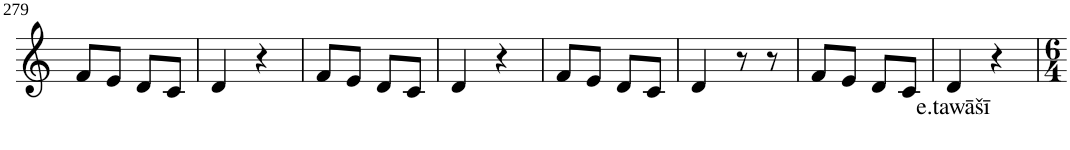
**kern	**text
*part1	*part1
*staff1	*staff1
*I"Violin	*
!!LO:PB:g=z
*clefG2	*
*k[]	*
*M2/4	*
=279	=279
8f/L	.
8e/J	.
8d/L	.
8c/J	.
=280	=280
4d/	.
4r	.
=281	=281
8f/L	.
8e/J	.
8d/L	.
8c/J	.
=282	=282
4d/	.
4r	.
=283	=283
8f/L	.
8e/J	.
8d/L	.
8c/J	.
=284	=284
4d/	.
8r	.
8r	.
=285	=285
8f/L	.
8e/J	.
8d/L	.
8c/J	.
=286	=286
!	!LO:LY:b
4d/	e.tawāšī
4r	.
=	=
*-	*-
